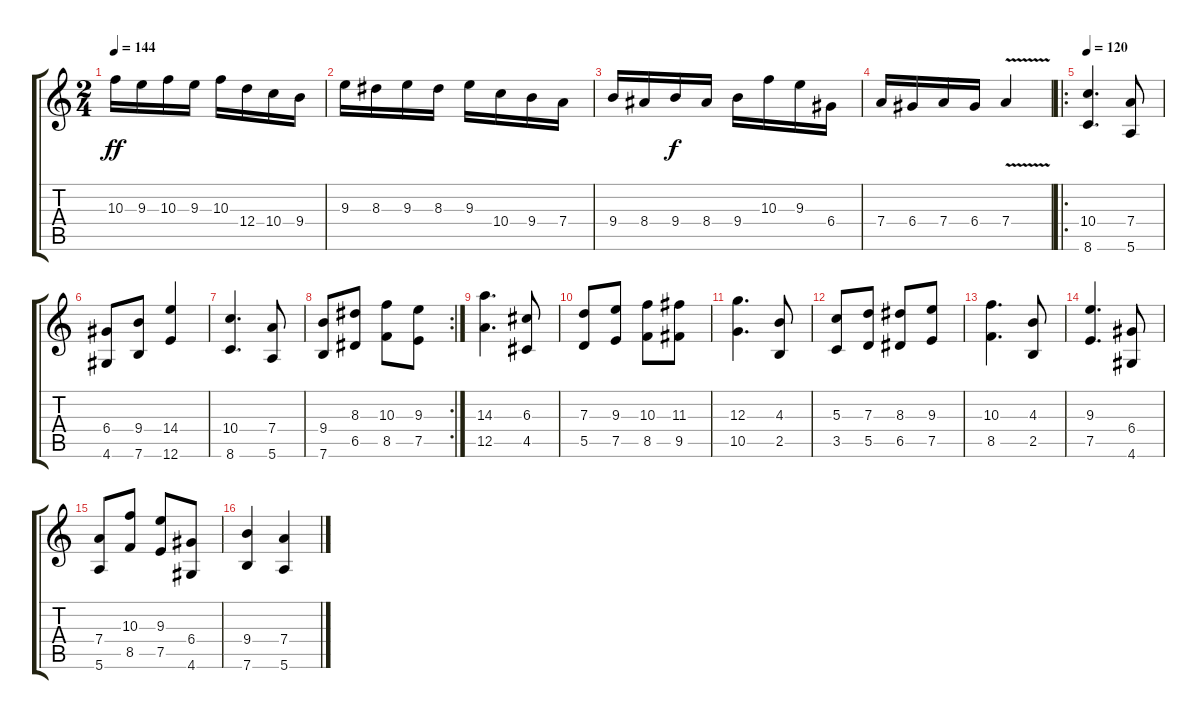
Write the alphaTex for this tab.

\track "" {instrument overdrivenguitar}
\staff {score tabs}
\tuning (E4 B3 G3 D3 A2 E2) {hide}
\ts (2 4)
\tempo 144
\clef g2
\ks c
10.3.16{dy ff} 9.3.16 10.3.16 9.3.16 10.3.16 12.4.16 10.4.16 9.4.16 |
9.3.16 8.3.16 9.3.16 8.3.16 9.3.16 10.4.16 9.4.16 7.4.16 |
9.4.16 8.4.16 9.4.16{dy f} 8.4.16 9.4.16 10.3.16 9.3.16 6.4.16 |
7.4.16 6.4.16 7.4.16 6.4.16 7.4{v}.4 |
\ro
\tempo 120
(10.4 8.6).4{d} (7.4 5.6).8 |
(6.4 4.6).8 (9.4 7.6).8 (14.4 12.6).4 |
(10.4 8.6).4{d} (7.4 5.6).8 |
\rc 2
(9.4 7.6).8 (8.3 6.5).8 (10.3 8.5).8 (9.3 7.5).8 |
(14.3 12.5).4{d} (6.3 4.5).8 |
(7.3 5.5).8 (9.3 7.5).8 (10.3 8.5).8 (11.3 9.5).8 |
(12.3 10.5).4{d} (4.3 2.5).8 |
(5.3 3.5).8 (7.3 5.5).8 (8.3 6.5).8 (9.3 7.5).8 |
(10.3 8.5).4{d} (4.3 2.5).8 |
(9.3 7.5).4{d} (6.4 4.6).8 |
(7.4 5.6).8 (10.3 8.5).8 (9.3 7.5).8 (6.4 4.6).8 |
(9.4 7.6).4 (7.4 5.6).4
